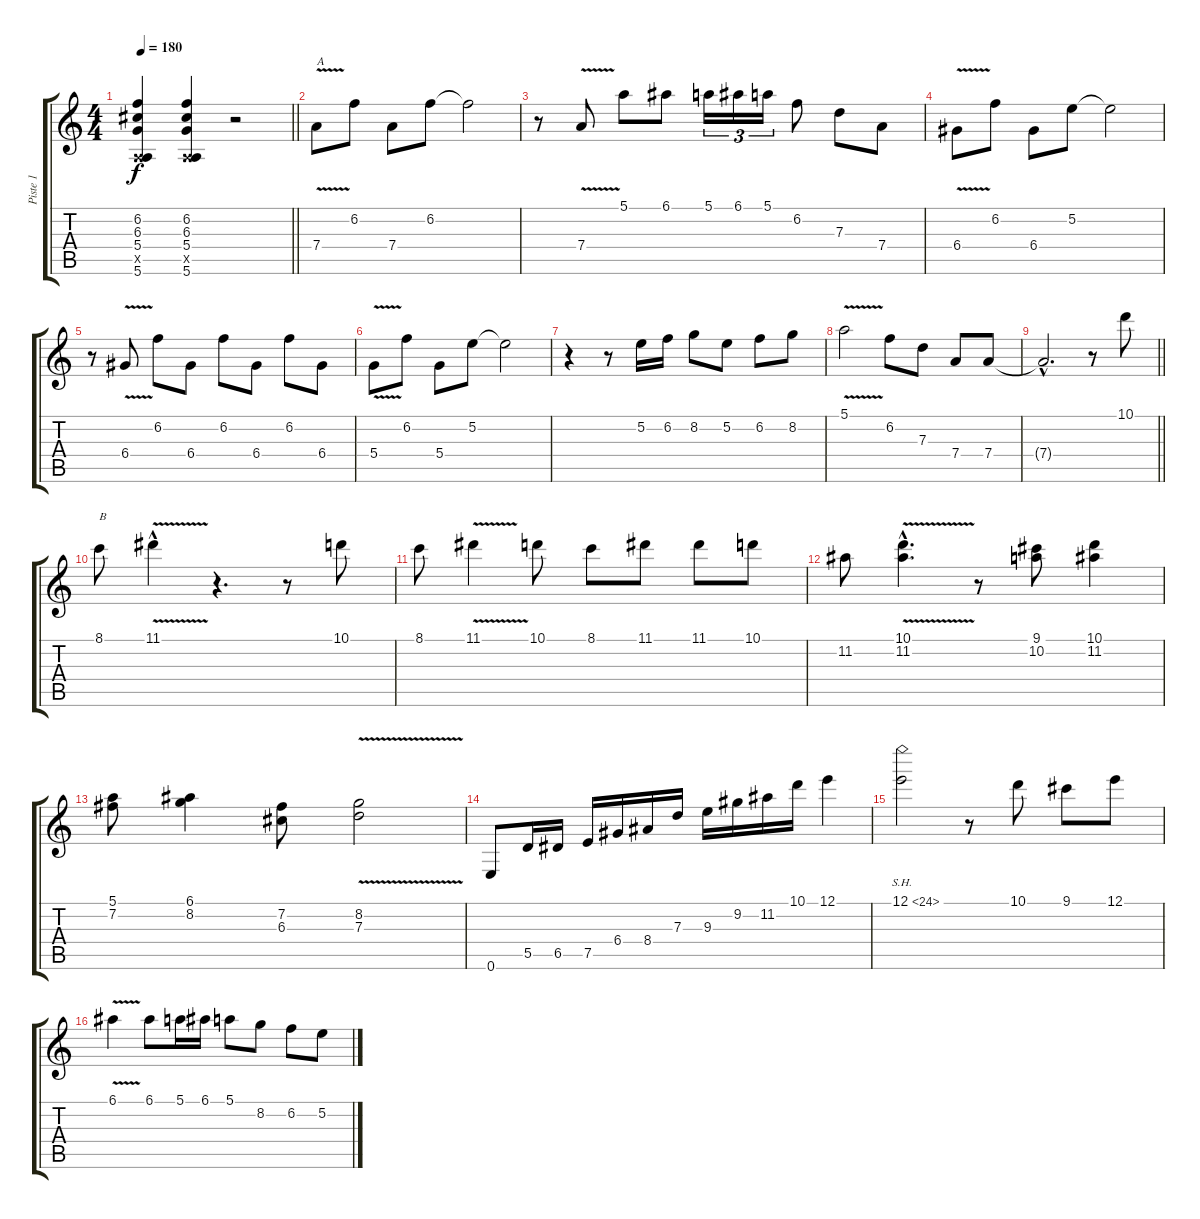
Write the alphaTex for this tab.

\track ("Piste 1" "Piste 1") {instrument acousticguitarsteel}
\staff {score tabs}
\tuning (E4 B3 G3 D3 A2 E2) {hide}
\ts (4 4)
\tempo 180
\clef g2
\barLineRight lightlight
\ks c
(6.2 6.3 5.4 0.5{x} 5.6).4{dy f} (6.2 6.3 5.4 0.5{x} 5.6).4 r.2 |
7.4{v}.8{txt "A"} 6.2.8 7.4.8 6.2.8 6.2{t}.2 |
r.8 7.4{v}.8 5.1.8 6.1.8 5.1.16{tu (3 2)} 6.1.16{tu (3 2)} 5.1.16{tu (3 2)} 6.2.8 7.3.8 7.4.8 |
6.4{v}.8 6.2.8 6.4.8 5.2.8 5.2{t}.2 |
r.8 6.4{v}.8 6.2.8 6.4.8 6.2.8 6.4.8 6.2.8 6.4.8 |
5.4{v}.8 6.2.8 5.4.8 5.2.8 5.2{t}.2 |
r.4 r.8 5.2.16 6.2.16 8.2.8 5.2.8 6.2.8 8.2.8 |
5.1{v}.2 6.2.8 7.3.8 7.4.8 7.4.8 |
\barLineRight lightlight
7.4{hac t}.2{d} r.8 10.1.8 |
8.1.8{txt "B"} 11.1{v hac}.4 r.4{d} r.8 10.1.8 |
8.1.8 11.1{v}.4 10.1.8 8.1.8 11.1.8 11.1.8 10.1.8 |
11.2.8 (10.1{v hac} 11.2{hac}).4{d} r.8 (9.1 10.2).8 (10.1 11.2).4 |
(5.1 7.2).8 (6.1 8.2).4 (7.2 6.3).8 (8.2{v} 7.3).2 |
0.6.8 5.5.16 6.5.16 7.5.16 6.4.16 8.4.16 7.3.16 9.3.16 9.2.16 11.2.16 10.1.16 12.1.4 |
12.1{sh 12}.2 r.8 10.1.8 9.1.8 12.1.8 |
6.1{v}.4 6.1.8 5.1.16 6.1.16 5.1.8 8.2.8 6.2.8 5.2.8
